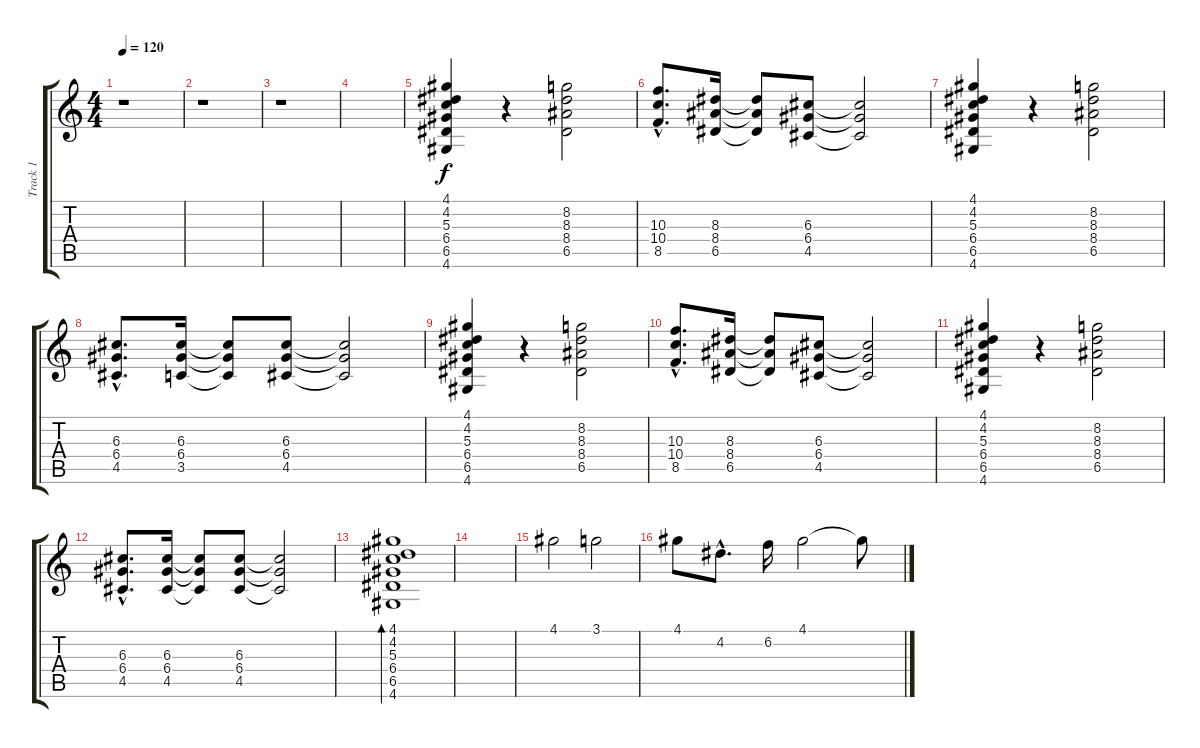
\track ("Track 1" "Track 1") {instrument overdrivenguitar}
\staff {score tabs}
\tuning (E4 B3 G3 D3 A2 E2) {hide}
\ts (4 4)
\tempo 120
\clef g2
\ks c
r.1{dy f} |
r.1 |
r.1 |
|
(4.1 4.2 5.3 6.4 6.5 4.6).4 r.4 (8.2 8.3 8.4 6.5).2 |
(10.3{hac} 10.4{hac} 8.5{hac}).8{d} (8.3 8.4 6.5).16 (8.3{t} 8.4{t} 6.5{t}).8 (6.3 6.4 4.5).8 (6.3{t} 6.4{t} 4.5{t}).2 |
(4.1 4.2 5.3 6.4 6.5 4.6).4 r.4 (8.2 8.3 8.4 6.5).2 |
(6.3{hac} 6.4{hac} 4.5{hac}).8{d} (6.3 6.4 3.5).16 (6.3{t} 6.4{t} 3.5{t}).8 (6.3 6.4 4.5).8 (6.3{t} 6.4{t} 4.5{t}).2 |
(4.1 4.2 5.3 6.4 6.5 4.6).4 r.4 (8.2 8.3 8.4 6.5).2 |
(10.3{hac} 10.4{hac} 8.5{hac}).8{d} (8.3 8.4 6.5).16 (8.3{t} 8.4{t} 6.5{t}).8 (6.3 6.4 4.5).8 (6.3{t} 6.4{t} 4.5{t}).2 |
(4.1 4.2 5.3 6.4 6.5 4.6).4 r.4 (8.2 8.3 8.4 6.5).2 |
(6.3{hac} 6.4{hac} 4.5{hac}).8{d} (6.3 6.4 4.5).16 (6.3{t} 6.4{t} 4.5{t}).8 (6.3 6.4 4.5).8 (6.3{t} 6.4{t} 4.5{t}).2 |
(4.1 4.2 5.3 6.4 6.5 4.6).1{bd 120} |
|
4.1.2 3.1.2 |
4.1.8 4.2{hac}.8{d} 6.2.16 4.1.2 4.1{t}.8
